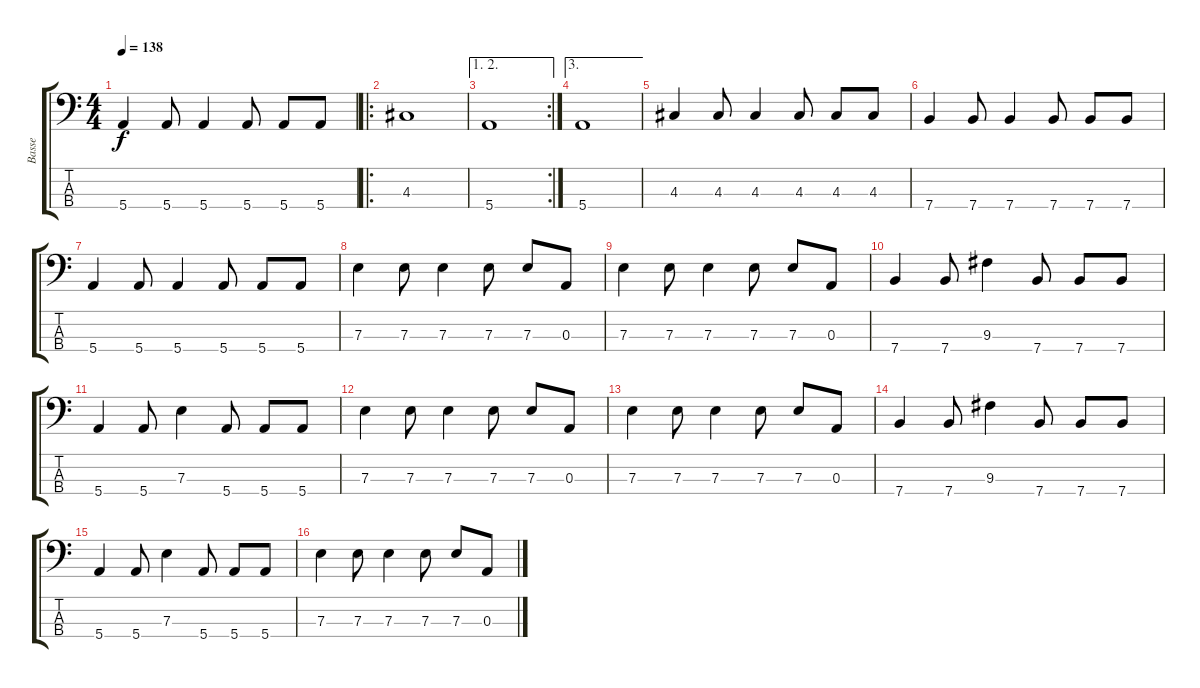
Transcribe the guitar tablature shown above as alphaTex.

\track ("Basse" "Basse") {instrument electricbasspick}
\staff {score tabs}
\tuning (G2 D2 A1 E1) {hide}
\ts (4 4)
\tempo 138
\clef f4
\ks c
5.4.4{dy f} 5.4.8 5.4.4 5.4.8 5.4.8 5.4.8 |
\ro
4.3.1 |
\ae (1 2)
\rc 2
5.4.1 |
\ae 3
5.4.1 |
4.3.4 4.3.8 4.3.4 4.3.8 4.3.8 4.3.8 |
7.4.4 7.4.8 7.4.4 7.4.8 7.4.8 7.4.8 |
5.4.4 5.4.8 5.4.4 5.4.8 5.4.8 5.4.8 |
7.3.4 7.3.8 7.3.4 7.3.8 7.3.8 0.3.8 |
7.3.4 7.3.8 7.3.4 7.3.8 7.3.8 0.3.8 |
7.4.4 7.4.8 9.3.4 7.4.8 7.4.8 7.4.8 |
5.4.4 5.4.8 7.3.4 5.4.8 5.4.8 5.4.8 |
7.3.4 7.3.8 7.3.4 7.3.8 7.3.8 0.3.8 |
7.3.4 7.3.8 7.3.4 7.3.8 7.3.8 0.3.8 |
7.4.4 7.4.8 9.3.4 7.4.8 7.4.8 7.4.8 |
5.4.4 5.4.8 7.3.4 5.4.8 5.4.8 5.4.8 |
7.3.4 7.3.8 7.3.4 7.3.8 7.3.8 0.3.8
